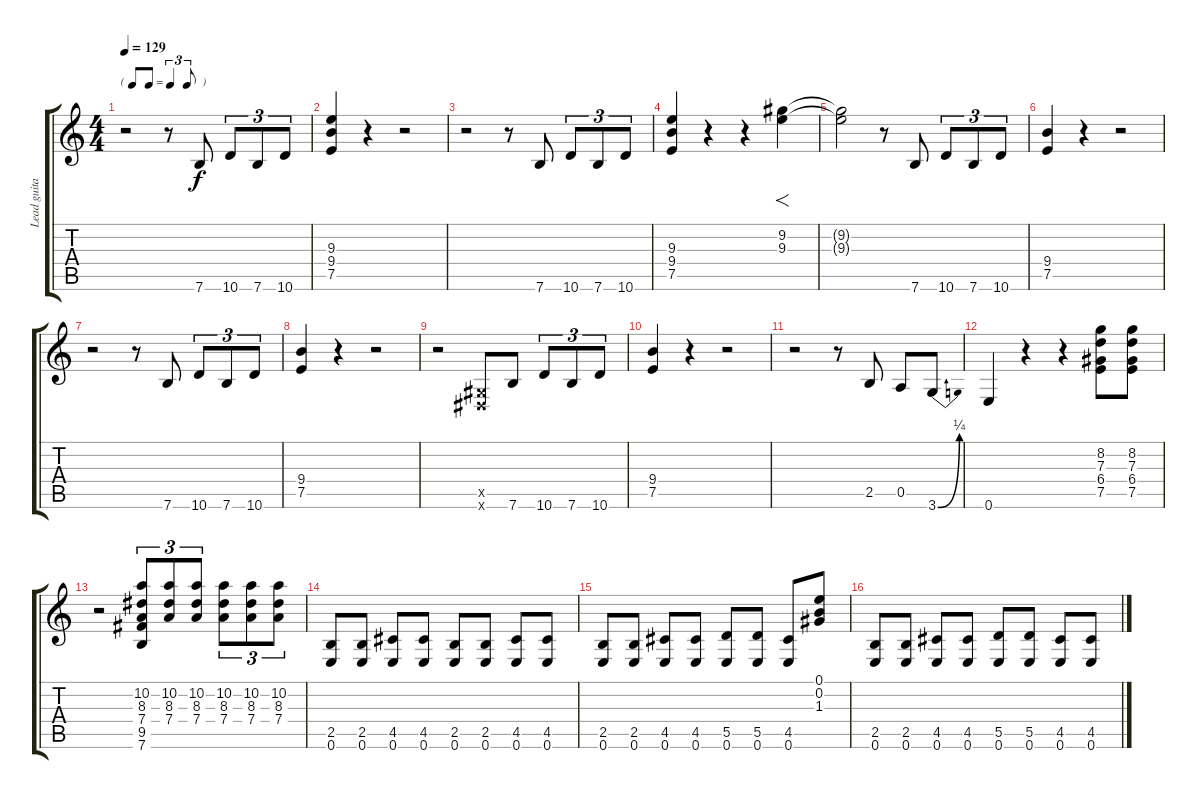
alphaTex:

\track ("Lead guitar" "Lead guita") {instrument distortionguitar}
\staff {score tabs}
\tuning (E4 B3 G3 D3 A2 E2) {hide}
\ts (4 4)
\tf triplet8th
\tempo 129
\clef g2
\ks c
r.2{dy f instrument distortionguitar} r.8 7.6.8 10.6.8{tu (3 2)} 7.6.8{tu (3 2)} 10.6.8{tu (3 2)} |
(9.3 9.4 7.5).4 r.4 r.2 |
r.2 r.8 7.6.8 10.6.8{tu (3 2)} 7.6.8{tu (3 2)} 10.6.8{tu (3 2)} |
(9.3 9.4 7.5).4 r.4 r.4 (9.2 9.3).4{f} |
(9.2{t} 9.3{t}).2 r.8 7.6.8 10.6.8{tu (3 2)} 7.6.8{tu (3 2)} 10.6.8{tu (3 2)} |
(9.4 7.5).4 r.4 r.2 |
r.2 r.8 7.6.8 10.6.8{tu (3 2)} 7.6.8{tu (3 2)} 10.6.8{tu (3 2)} |
(9.4 7.5).4 r.4 r.2 |
r.2 (-1.5{x} -1.6{x}).8 7.6.8 10.6.8{tu (3 2)} 7.6.8{tu (3 2)} 10.6.8{tu (3 2)} |
(9.4 7.5).4 r.4 r.2 |
r.2 r.8 2.5.8 0.5.8 3.6{be (bend 0 0 60 1)}.8 |
0.6.4 r.4 r.4 (8.2 7.3 6.4 7.5).8 (8.2 7.3 6.4 7.5).8 |
r.2 (10.2 8.3 7.4 9.5 7.6).8{tu (3 2)} (10.2 8.3 7.4).8{tu (3 2)} (10.2 8.3 7.4).8{tu (3 2)} (10.2 8.3 7.4).8{tu (3 2)} (10.2 8.3 7.4).8{tu (3 2)} (10.2 8.3 7.4).8{tu (3 2)} |
(2.5 0.6).8 (2.5 0.6).8 (4.5 0.6).8 (4.5 0.6).8 (2.5 0.6).8 (2.5 0.6).8 (4.5 0.6).8 (4.5 0.6).8 |
(2.5 0.6).8 (2.5 0.6).8 (4.5 0.6).8 (4.5 0.6).8 (5.5 0.6).8 (5.5 0.6).8 (4.5 0.6).8 (0.1 0.2 1.3).8 |
(2.5 0.6).8 (2.5 0.6).8 (4.5 0.6).8 (4.5 0.6).8 (5.5 0.6).8 (5.5 0.6).8 (4.5 0.6).8 (4.5 0.6).8
